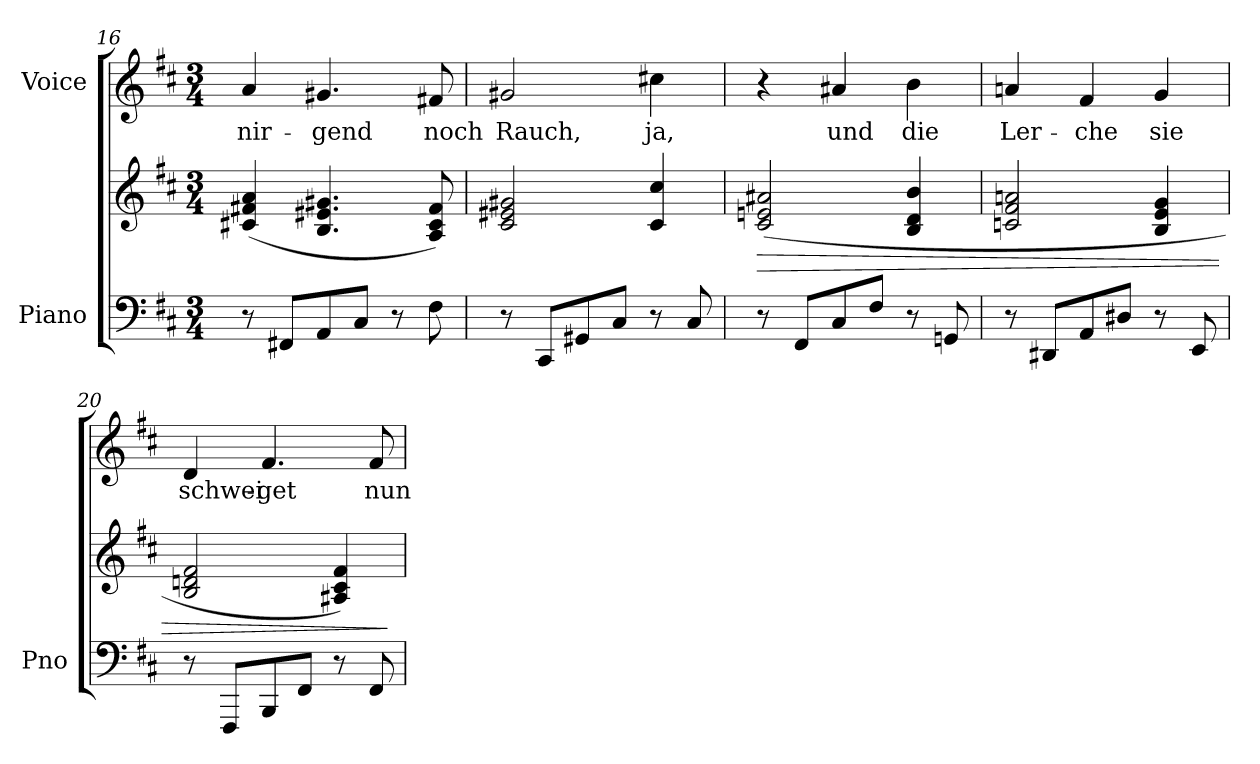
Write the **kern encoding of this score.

**kern	**kern	**dynam	**kern	**text
*part2	*part2	*part2	*part1	*part1
*staff3	*staff2	*staff2/3	*staff1	*staff1
*I"Piano	*	*	*I"Voice	*
*I'Pno	*	*	*	*
*clefF4	*clefG2	*	*clefG2	*
*k[f#c#]	*k[f#c#]	*	*k[f#c#]	*
*M3/4	*M3/4	*	*M3/4	*
=16	=16	=16	=16	=16
!	!	!	!	!LO:LY:b
8r	(>4c#X/ 4f#X/ 4a/	.	4a/	nir-
8FF#X/L	.	.	.	.
!	!	!	!	!LO:LY:b
8AA/	4.B/ 4.e#X/ 4.g#X/	.	4.g#X/	-gend
8C#/J	.	.	.	.
8r	.	.	.	.
!	!	!	!	!LO:LY:b
8F#\	8A/ 8c#/ 8f#/)	.	8f#X/	noch
!!LO:PB:g=z
=17	=17	=17	=17	=17
!	!	!	!	!LO:LY:b
8r	2c#/ 2e#X/ 2g#X/	.	2g#X/	Rauch,
8CC#/L	.	.	.	.
8GG#X/	.	.	.	.
8C#/J	.	.	.	.
!	!	!	!	!LO:LY:b
8r	4c#/ 4cc#/	.	4cc#X\	ja,
8C#/	.	.	.	.
!!LO:PB:g=z
=18	=18	=18	=18	=18
!	!	!LO:HP:b	!	!
8r	(2c#/ 2en/ 2a#X/	>	4r	.
8FF#/L	.	.	.	.
!	!	!	!	!LO:LY:b
8C#/	.	.	4a#X/	und
8F#/J	.	.	.	.
!	!	!	!	!LO:LY:b
8r	4B/ 4d/ 4b/	.	4b\	die
8GGn/	.	.	.	.
=19	=19	=19	=19	=19
!	!	!	!	!LO:LY:b
8r	2cn/ 2f#/ 2an/	.	4an/	Ler-
8DD#X/L	.	.	.	.
!	!	!	!	!LO:LY:b
8AA/	.	.	4f#/	-che
8D#X/J	.	.	.	.
!	!	!	!	!LO:LY:b
8r	4B/ 4e/ 4g/	.	4g/	sie
8EE/	.	.	.	.
=20	=20	=20	=20	=20
!	!	!	!	!LO:LY:b
8r	2B/ 2dn/ 2f#/	.	4d/	schwei-
8FFF#/L	.	.	.	.
!	!	!	!	!LO:LY:b
8BBB/	.	.	4.f#/	-get
8FF#/J	.	.	.	.
8r	4A#X/ 4c#/ 4f#/)	.	.	.
!	!	!	!	!LO:LY:b
8FF#/	.	.	8f#/	nun
.	.	]	.	.
=	=	=	=	=
*-	*-	*-	*-	*-
